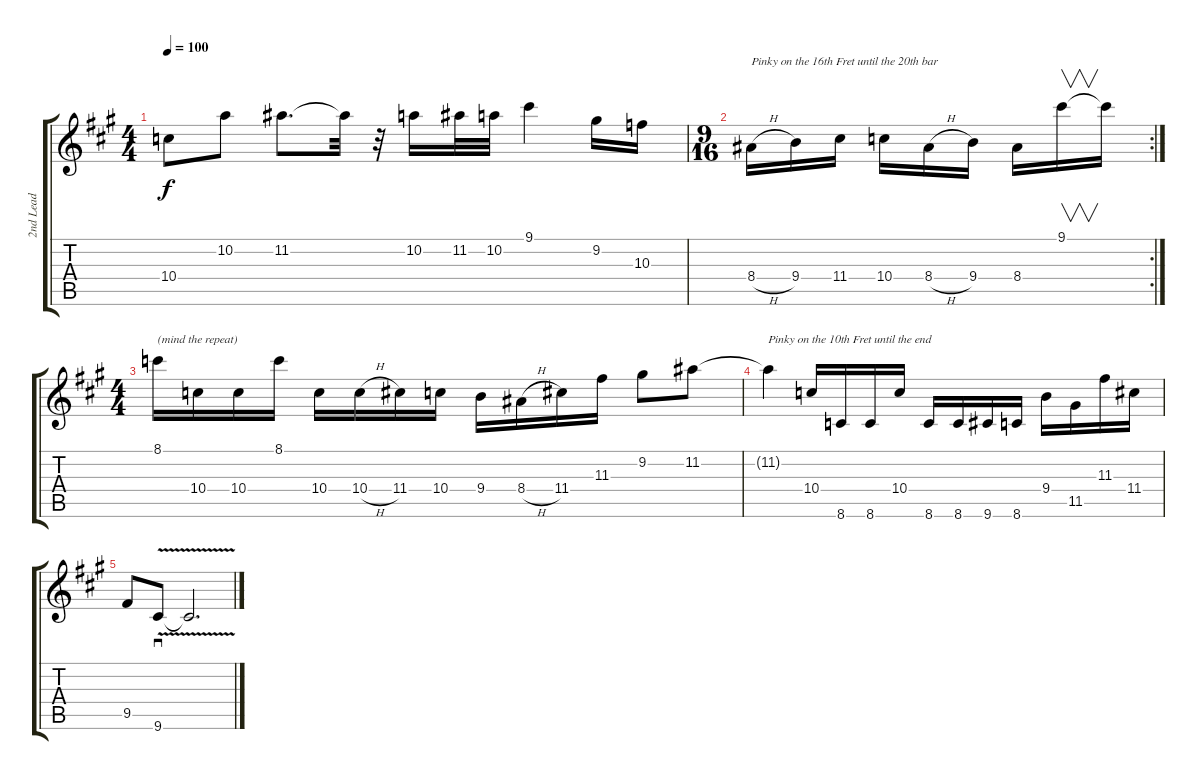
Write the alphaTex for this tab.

\track ("2nd Lead" "2nd Lead") {instrument distortionguitar}
\staff {score tabs}
\tuning (E4 B3 G3 D3 A2 E2) {hide}
\ts (4 4)
\tempo 100
\clef g2
\ks a
10.4{t}.8{dy f} 10.2.8 11.2.8{d} 11.2{t}.32 r.32 10.2.16 11.2.32 10.2.32 9.1.4 9.2.16 10.3.16 |
\rc 2
\ts (9 16)
8.4{h}.16{txt "Pinky on the 16th Fret until the 20th bar"} 9.4.16 11.4.16 10.4.16 8.4{h}.16 9.4.16 8.4.16 9.1.16{v} 9.1{t}.16 |
\ts (4 4)
8.1.16{txt "(mind the repeat)"} 10.4.16 10.4.16 8.1.16 10.4.16 10.4{h}.16 11.4.16 10.4.16 9.4.16 8.4{h}.16 11.4.16 11.3.16 9.2.8 11.2.8 |
11.2{t}.4{txt "Pinky on the 10th Fret until the end"} 10.4.16 8.6.16 8.6.16 10.4.16 8.6.16 8.6.16 9.6.16 8.6.16 9.4.16 11.5.16 11.3.16 11.4.16 |
9.5.8 9.6{v}.8{sd} 9.6{t}.2{d}
